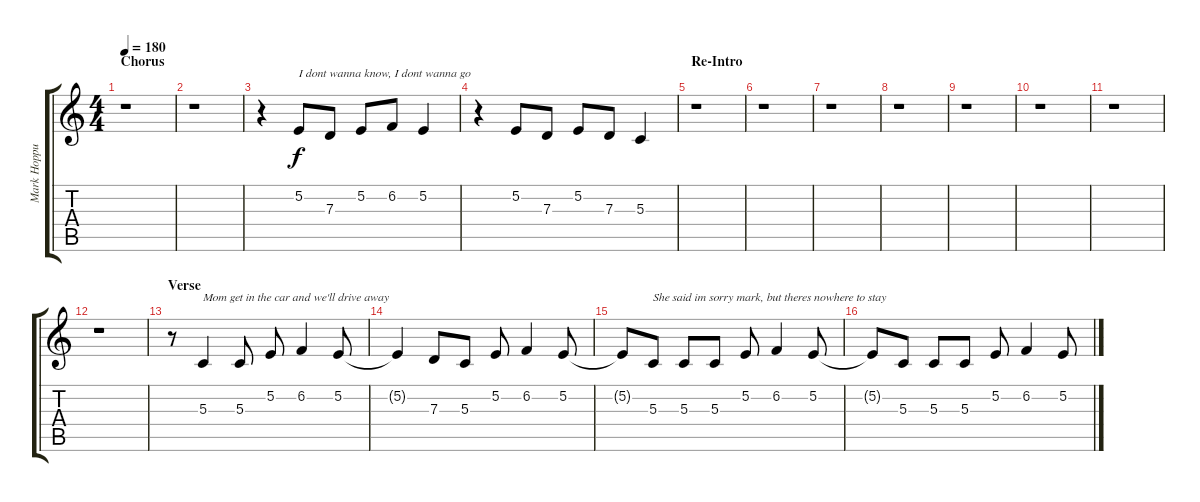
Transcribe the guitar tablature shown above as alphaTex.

\track ("Mark Hoppus (Vox)" "Mark Hoppu") {instrument tenorsax}
\staff {score tabs}
\tuning (E4 B3 G3 D3 A2 E2) {hide}
\ts (4 4)
\section ("" "Chorus")
\tempo 180
\clef g2
\ks c
r.1{dy f} |
r.1 |
r.4 5.2.8{txt "I dont wanna know, I dont wanna go"} 7.3.8 5.2.8 6.2.8 5.2.4 |
r.4 5.2.8 7.3.8 5.2.8 7.3.8 5.3.4 |
\section ("" "Re-Intro")
r.1 |
r.1 |
r.1 |
r.1 |
r.1 |
r.1 |
r.1 |
r.1 |
\section ("" "Verse")
r.8 5.3.4{txt "Mom get in the car and we'll drive away"} 5.3.8 5.2.8 6.2.4 5.2.8 |
5.2{t}.4 7.3.8 5.3.8 5.2.8 6.2.4 5.2.8 |
5.2{t}.8 5.3.8{txt "She said im sorry mark, but theres nowhere to stay"} 5.3.8 5.3.8 5.2.8 6.2.4 5.2.8 |
5.2{t}.8 5.3.8 5.3.8 5.3.8 5.2.8 6.2.4 5.2.8
